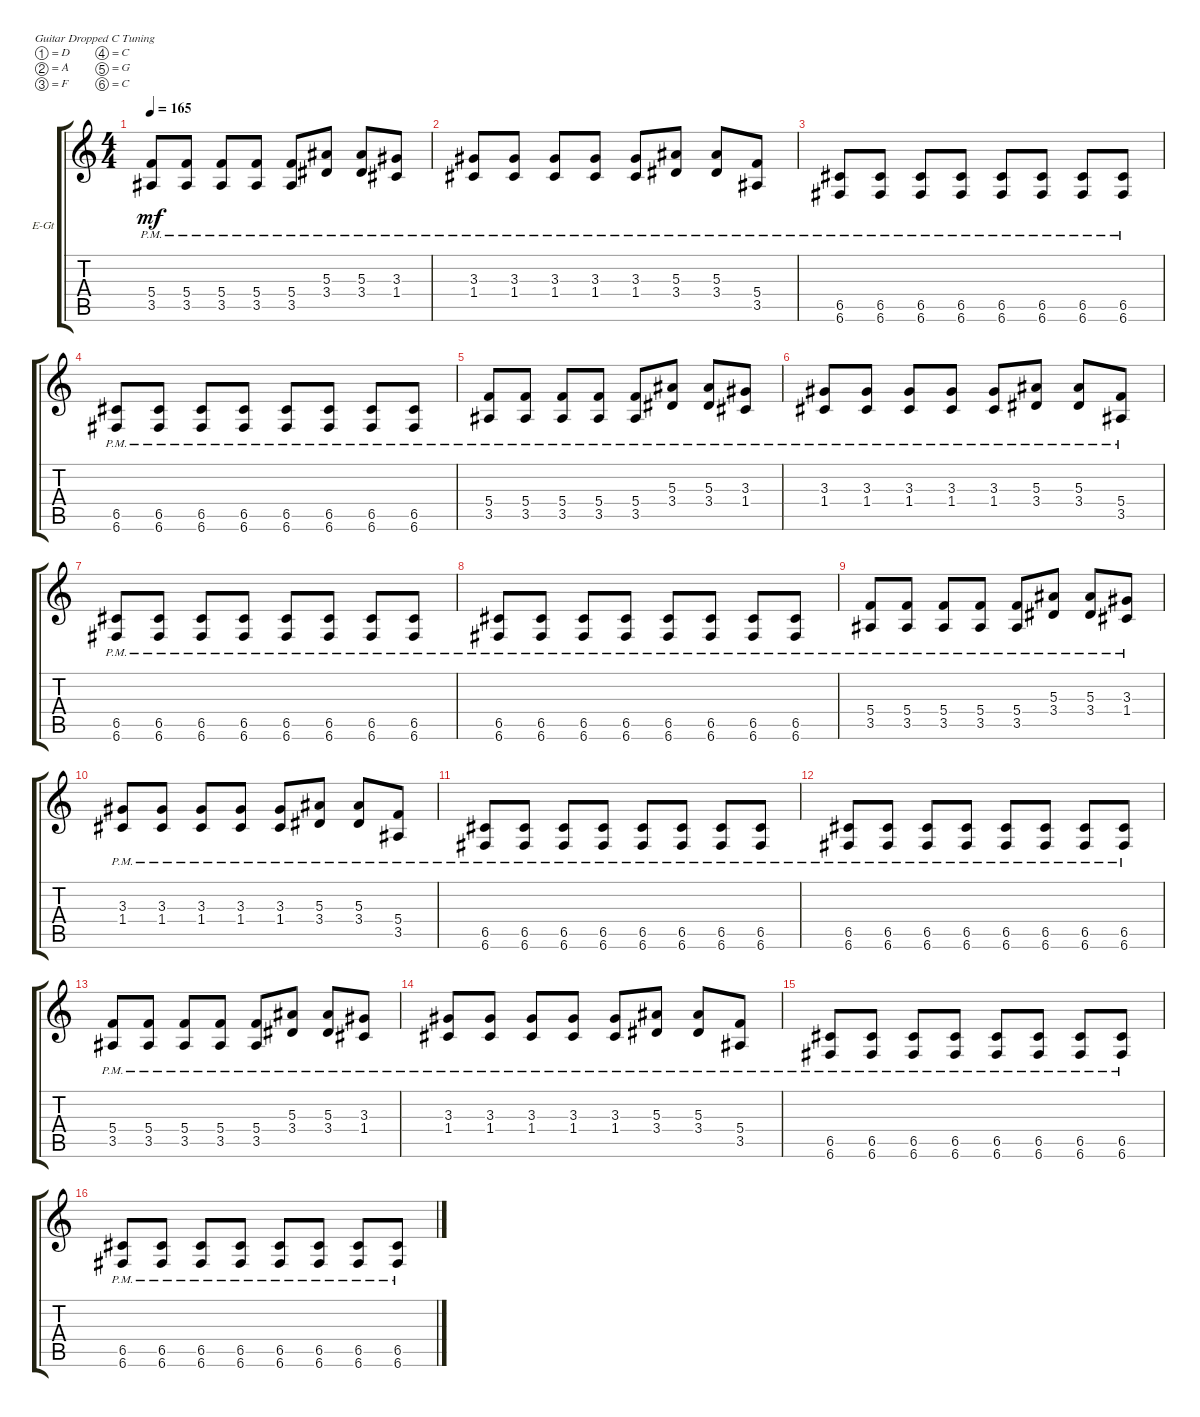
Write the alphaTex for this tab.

\defaultSystemsLayout 4
\bracketExtendMode groupsimilarinstruments
\firstSystemTrackNameOrientation horizontal
\otherSystemsTrackNameOrientation horizontal
\track ("Main Lead Left" "E-Gt") {instrument electricguitarclean}
\staff {score tabs}
\tuning (D4 A3 F3 C3 G2 C2)
\ts (4 4)
\tempo 165
\clef g2
\ks c
(3.5{pm} 5.4{pm}).8{dy mf} (3.5{pm} 5.4{pm}).8 (3.5{pm} 5.4{pm}).8 (3.5{pm} 5.4{pm}).8 (3.5{pm} 5.4{pm}).8 (3.4{pm} 5.3{pm}).8 (3.4{pm} 5.3{pm}).8 (1.4{pm} 3.3{pm}).8 |
(1.4{pm} 3.3{pm}).8 (1.4{pm} 3.3{pm}).8 (1.4{pm} 3.3{pm}).8 (1.4{pm} 3.3{pm}).8 (1.4{pm} 3.3{pm}).8 (3.4{pm} 5.3{pm}).8 (3.4{pm} 5.3{pm}).8 (3.5{pm} 5.4{pm}).8 |
(6.6{pm} 6.5{pm}).8 (6.6{pm} 6.5{pm}).8 (6.6{pm} 6.5{pm}).8 (6.6{pm} 6.5{pm}).8 (6.6{pm} 6.5{pm}).8 (6.6{pm} 6.5{pm}).8 (6.6{pm} 6.5{pm}).8 (6.6{pm} 6.5{pm}).8 |
(6.6{pm} 6.5{pm}).8 (6.6{pm} 6.5{pm}).8 (6.6{pm} 6.5{pm}).8 (6.6{pm} 6.5{pm}).8 (6.6{pm} 6.5{pm}).8 (6.6{pm} 6.5{pm}).8 (6.6{pm} 6.5{pm}).8 (6.6{pm} 6.5{pm}).8 |
(3.5{pm} 5.4{pm}).8 (3.5{pm} 5.4{pm}).8 (3.5{pm} 5.4{pm}).8 (3.5{pm} 5.4{pm}).8 (3.5{pm} 5.4{pm}).8 (3.4{pm} 5.3{pm}).8 (3.4{pm} 5.3{pm}).8 (1.4{pm} 3.3{pm}).8 |
(1.4{pm} 3.3{pm}).8 (1.4{pm} 3.3{pm}).8 (1.4{pm} 3.3{pm}).8 (1.4{pm} 3.3{pm}).8 (1.4{pm} 3.3{pm}).8 (3.4{pm} 5.3{pm}).8 (3.4{pm} 5.3{pm}).8 (3.5{pm} 5.4{pm}).8 |
(6.6{pm} 6.5{pm}).8 (6.6{pm} 6.5{pm}).8 (6.6{pm} 6.5{pm}).8 (6.6{pm} 6.5{pm}).8 (6.6{pm} 6.5{pm}).8 (6.6{pm} 6.5{pm}).8 (6.6{pm} 6.5{pm}).8 (6.6{pm} 6.5{pm}).8 |
(6.6{pm} 6.5{pm}).8 (6.6{pm} 6.5{pm}).8 (6.6{pm} 6.5{pm}).8 (6.6{pm} 6.5{pm}).8 (6.6{pm} 6.5{pm}).8 (6.6{pm} 6.5{pm}).8 (6.6{pm} 6.5{pm}).8 (6.6{pm} 6.5{pm}).8 |
(3.5{pm} 5.4{pm}).8 (3.5{pm} 5.4{pm}).8 (3.5{pm} 5.4{pm}).8 (3.5{pm} 5.4{pm}).8 (3.5{pm} 5.4{pm}).8 (3.4{pm} 5.3{pm}).8 (3.4{pm} 5.3{pm}).8 (1.4{pm} 3.3{pm}).8 |
(1.4{pm} 3.3{pm}).8 (1.4{pm} 3.3{pm}).8 (1.4{pm} 3.3{pm}).8 (1.4{pm} 3.3{pm}).8 (1.4{pm} 3.3{pm}).8 (3.4{pm} 5.3{pm}).8 (3.4{pm} 5.3{pm}).8 (3.5{pm} 5.4{pm}).8 |
(6.6{pm} 6.5{pm}).8 (6.6{pm} 6.5{pm}).8 (6.6{pm} 6.5{pm}).8 (6.6{pm} 6.5{pm}).8 (6.6{pm} 6.5{pm}).8 (6.6{pm} 6.5{pm}).8 (6.6{pm} 6.5{pm}).8 (6.6{pm} 6.5{pm}).8 |
(6.6{pm} 6.5{pm}).8 (6.6{pm} 6.5{pm}).8 (6.6{pm} 6.5{pm}).8 (6.6{pm} 6.5{pm}).8 (6.6{pm} 6.5{pm}).8 (6.6{pm} 6.5{pm}).8 (6.6{pm} 6.5{pm}).8 (6.6{pm} 6.5{pm}).8 |
(3.5{pm} 5.4{pm}).8 (3.5{pm} 5.4{pm}).8 (3.5{pm} 5.4{pm}).8 (3.5{pm} 5.4{pm}).8 (3.5{pm} 5.4{pm}).8 (3.4{pm} 5.3{pm}).8 (3.4{pm} 5.3{pm}).8 (1.4{pm} 3.3{pm}).8 |
(1.4{pm} 3.3{pm}).8 (1.4{pm} 3.3{pm}).8 (1.4{pm} 3.3{pm}).8 (1.4{pm} 3.3{pm}).8 (1.4{pm} 3.3{pm}).8 (3.4{pm} 5.3{pm}).8 (3.4{pm} 5.3{pm}).8 (3.5{pm} 5.4{pm}).8 |
(6.6{pm} 6.5{pm}).8 (6.6{pm} 6.5{pm}).8 (6.6{pm} 6.5{pm}).8 (6.6{pm} 6.5{pm}).8 (6.6{pm} 6.5{pm}).8 (6.6{pm} 6.5{pm}).8 (6.6{pm} 6.5{pm}).8 (6.6{pm} 6.5{pm}).8 |
(6.6{pm} 6.5{pm}).8 (6.6{pm} 6.5{pm}).8 (6.6{pm} 6.5{pm}).8 (6.6{pm} 6.5{pm}).8 (6.6{pm} 6.5{pm}).8 (6.6{pm} 6.5{pm}).8 (6.6{pm} 6.5{pm}).8 (6.6{pm} 6.5{pm}).8
